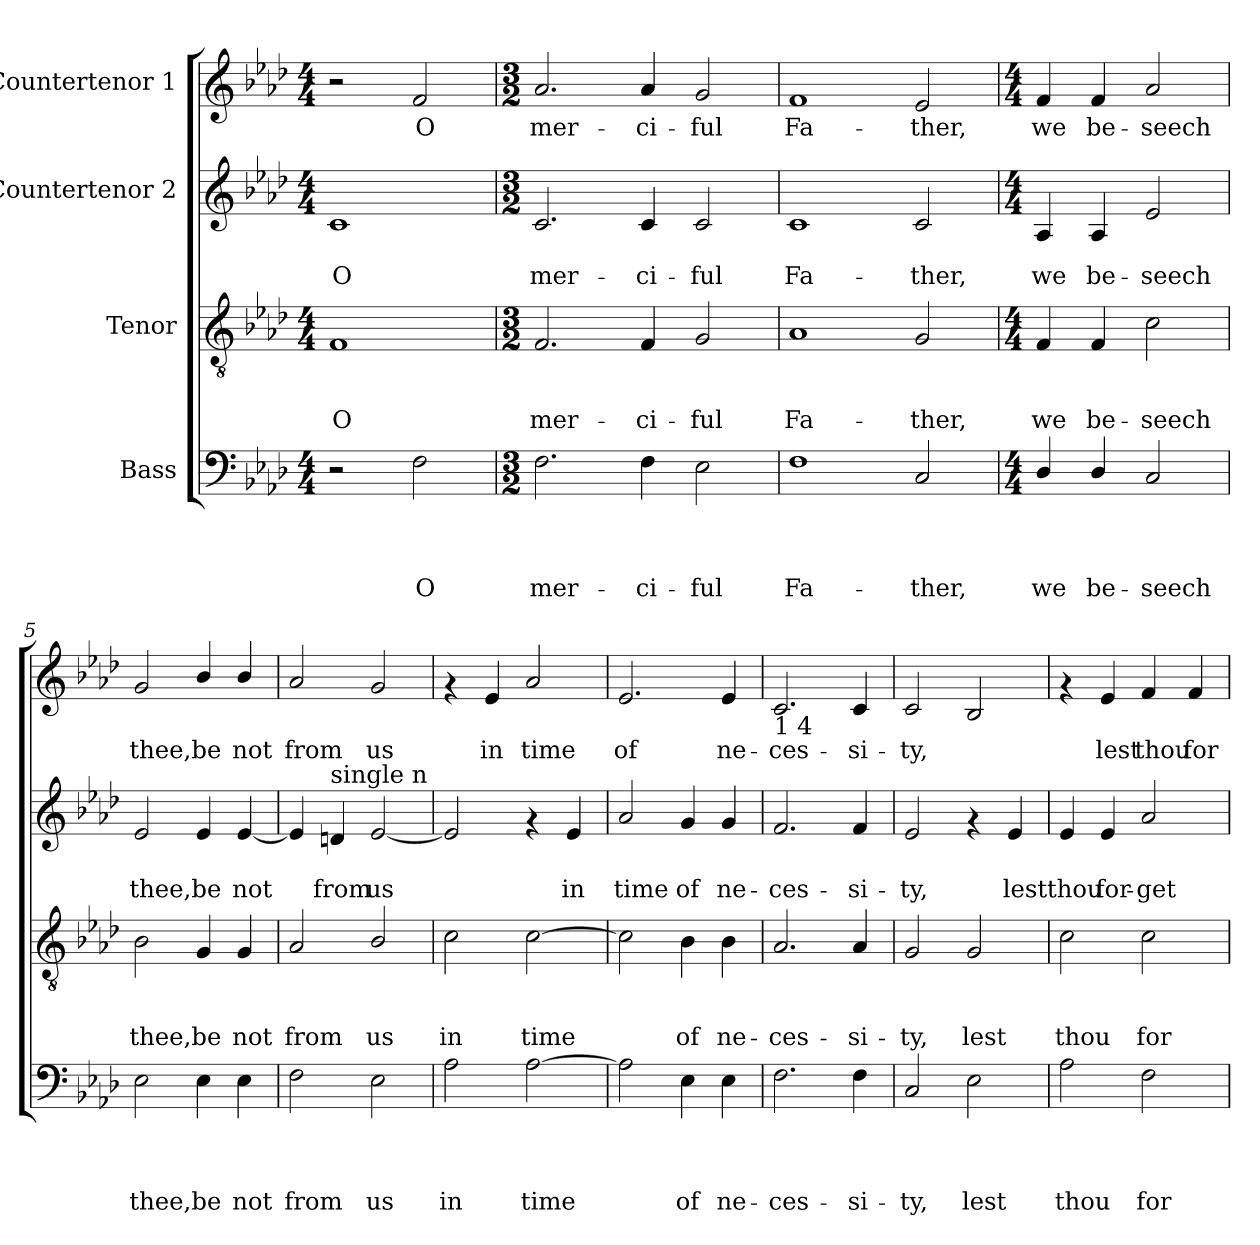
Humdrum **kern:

**kern	**text	**text	**text	**text	**kern	**text	**text	**text	**kern	**text	**text	**kern	**text
*part4	*part4	*part4	*part4	*part4	*part3	*part3	*part3	*part3	*part2	*part2	*part2	*part1	*part1
*staff4	*staff4	*staff4	*staff4	*staff4	*staff3	*staff3	*staff3	*staff3	*staff2	*staff2	*staff2	*staff1	*staff1
*I"Bass	*	*	*	*	*I"Tenor	*	*	*	*I"Countertenor 2	*	*	*I"Countertenor 1	*
*clefF4	*	*	*	*	*clefGv2	*	*	*	*clefG2	*	*	*clefG2	*
*k[b-e-a-d-]	*	*	*	*	*k[b-e-a-d-]	*	*	*	*k[b-e-a-d-]	*	*	*k[b-e-a-d-]	*
*A-:	*	*	*	*	*A-:	*	*	*	*A-:	*	*	*A-:	*
*M4/4	*	*	*	*	*M4/4	*	*	*	*M4/4	*	*	*M4/4	*
=1	=1	=1	=1	=1	=1	=1	=1	=1	=1	=1	=1	=1	=1
!	!	!	!	!	!	!	!	!LO:LY:b	!	!	!LO:LY:b	!	!
2r	.	.	.	.	1F	.	.	O	1c	.	O	2r	.
!	!	!	!	!LO:LY:b	!	!	!	!	!	!	!	!	!LO:LY:b
2F\	.	.	.	O	.	.	.	.	.	.	.	2f/	O
=2!	=2!	=2!	=2!	=2!	=2!	=2!	=2!	=2!	=2!	=2!	=2!	=2!	=2!
*M3/2	*	*	*	*	*M3/2	*	*	*	*M3/2	*	*	*M3/2	*
!	!	!	!	!LO:LY:b	!	!	!	!LO:LY:b	!	!	!LO:LY:b	!	!LO:LY:b
2.F\	.	.	.	mer-	2.F/	.	.	mer-	2.c/	.	mer-	2.a-/	mer-
!	!	!	!	!LO:LY:b	!	!	!	!LO:LY:b	!	!	!LO:LY:b	!	!LO:LY:b
4F\	.	.	.	-ci-	4F/	.	.	-ci-	4c/	.	-ci-	4a-/	-ci-
!	!	!	!	!LO:LY:b	!	!	!	!LO:LY:b	!	!	!LO:LY:b	!	!LO:LY:b
2E-\	.	.	.	-ful	2G/	.	.	-ful	2c/	.	-ful	2g/	-ful
=3!	=3!	=3!	=3!	=3!	=3!	=3!	=3!	=3!	=3!	=3!	=3!	=3!	=3!
!	!	!	!	!LO:LY:b	!	!	!	!LO:LY:b	!	!	!LO:LY:b	!	!LO:LY:b
1F	.	.	.	Fa-	1A-	.	.	Fa-	1c	.	Fa-	1f	Fa-
!	!	!	!	!LO:LY:b	!	!	!	!LO:LY:b	!	!	!LO:LY:b	!	!LO:LY:b
2C/	.	.	.	-ther,	2G/	.	.	-ther,	2c/	.	-ther,	2e-/	-ther,
!!LO:LB:g=z
=4!	=4!	=4!	=4!	=4!	=4!	=4!	=4!	=4!	=4!	=4!	=4!	=4!	=4!
*M4/4	*	*	*	*	*M4/4	*	*	*	*M4/4	*	*	*M4/4	*
!	!	!	!	!LO:LY:b	!	!	!	!LO:LY:b	!	!	!LO:LY:b	!	!LO:LY:b
4D-/	.	.	.	we	4F/	.	.	we	4A-/	.	we	4f/	we
!	!	!	!	!LO:LY:b	!	!	!	!LO:LY:b	!	!	!LO:LY:b	!	!LO:LY:b
4D-/	.	.	.	be-	4F/	.	.	be-	4A-/	.	be-	4f/	be-
!	!	!	!	!LO:LY:b	!	!	!	!LO:LY:b	!	!	!LO:LY:b	!	!LO:LY:b
2C/	.	.	.	-seech	2c\	.	.	-seech	2e-/	.	-seech	2a-/	-seech
=5!	=5!	=5!	=5!	=5!	=5!	=5!	=5!	=5!	=5!	=5!	=5!	=5!	=5!
!	!	!	!	!LO:LY:b	!	!	!	!LO:LY:b	!	!	!LO:LY:b	!	!LO:LY:b
2E-\	.	.	.	thee,	2B-\	.	.	thee,	2e-/	.	thee,	2g/	thee,
!	!	!	!	!LO:LY:b	!	!	!	!LO:LY:b	!	!	!LO:LY:b	!	!LO:LY:b
4E-\	.	.	.	be	4G/	.	.	be	4e-/	.	be	4b-/	be
!	!	!	!	!LO:LY:b	!	!	!	!LO:LY:b	!	!	!LO:LY:b	!	!LO:LY:b
4E-\	.	.	.	not	4G/	.	.	not	[<4e-/	.	not	4b-/	not
=6!	=6!	=6!	=6!	=6!	=6!	=6!	=6!	=6!	=6!	=6!	=6!	=6!	=6!
!	!	!	!	!LO:LY:b	!	!	!	!LO:LY:b	!	!	!	!	!LO:LY:b
2F\	.	.	.	from	2A-/	.	.	from	4e-/]	.	.	2a-/	from
!	!	!	!	!	!	!	!	!	!LO:TX:a:t=single n	!	!	!	!
!	!	!	!	!	!	!	!	!	!	!	!LO:LY:b	!	!
.	.	.	.	.	.	.	.	.	4d/	.	from	.	.
!	!	!	!	!LO:LY:b	!	!	!	!LO:LY:b	!	!	!LO:LY:b	!	!LO:LY:b
2E-\	.	.	.	us	2B-/	.	.	us	[<2e-/	.	us	2g/	us
=7!	=7!	=7!	=7!	=7!	=7!	=7!	=7!	=7!	=7!	=7!	=7!	=7!	=7!
!	!	!	!	!LO:LY:b	!	!	!	!LO:LY:b	!	!	!	!	!
2A-\	.	.	.	in	2c\	.	.	in	2e-/]	.	.	4rf	.
!	!	!	!	!	!	!	!	!	!	!	!	!	!LO:LY:b
.	.	.	.	.	.	.	.	.	.	.	.	4e-/	in
!	!	!	!	!LO:LY:b	!	!	!	!LO:LY:b	!	!	!	!	!LO:LY:b
[>2A-\	.	.	.	time	[>2c\	.	.	time	4rf	.	.	2a-/	time
!	!	!	!	!	!	!	!	!	!	!	!LO:LY:b	!	!
.	.	.	.	.	.	.	.	.	4e-/	.	in	.	.
=8!	=8!	=8!	=8!	=8!	=8!	=8!	=8!	=8!	=8!	=8!	=8!	=8!	=8!
!	!	!	!	!	!	!	!	!	!	!	!LO:LY:b	!	!LO:LY:b
2A-\]	.	.	.	.	2c\]	.	.	.	2a-/	.	time	2.e-/	of
!	!	!	!	!LO:LY:b	!	!	!	!LO:LY:b	!	!	!LO:LY:b	!	!
4E-\	.	.	.	of	4B-\	.	.	of	4g/	.	of	.	.
!	!	!	!	!LO:LY:b	!	!	!	!LO:LY:b	!	!	!LO:LY:b	!	!LO:LY:b
4E-\	.	.	.	ne-	4B-\	.	.	ne-	4g/	.	ne-	4e-/	ne-
!!LO:PB:g=z
=9!	=9!	=9!	=9!	=9!	=9!	=9!	=9!	=9!	=9!	=9!	=9!	=9!	=9!
!	!	!	!	!	!	!	!	!	!	!	!	!LO:TX:b:t=1 4	!
!	!	!	!	!LO:LY:b	!	!	!	!LO:LY:b	!	!	!LO:LY:b	!	!LO:LY:b
2.F\	.	.	.	-ces-	2.A-/	.	.	-ces-	2.f/	.	-ces-	2.c/	-ces-
!	!	!	!	!LO:LY:b	!	!	!	!LO:LY:b	!	!	!LO:LY:b	!	!LO:LY:b
4F\	.	.	.	-si-	4A-/	.	.	-si-	4f/	.	-si-	4c/	-si-
=10!	=10!	=10!	=10!	=10!	=10!	=10!	=10!	=10!	=10!	=10!	=10!	=10!	=10!
!	!	!	!	!LO:LY:b	!	!	!	!LO:LY:b	!	!	!LO:LY:b	!	!LO:LY:b
2C/	.	.	.	-ty,	2G/	.	.	-ty,	2e-/	.	-ty,	2c/	-ty,
!	!	!	!	!LO:LY:b	!	!	!	!LO:LY:b	!	!	!	!	!
2E-\	.	.	.	lest	2G/	.	.	lest	4rf	.	.	2B-/	.
!	!	!	!	!	!	!	!	!	!	!	!LO:LY:b	!	!
.	.	.	.	.	.	.	.	.	4e-/	.	lest	.	.
=11!	=11!	=11!	=11!	=11!	=11!	=11!	=11!	=11!	=11!	=11!	=11!	=11!	=11!
!	!	!	!	!LO:LY:b	!	!	!	!LO:LY:b	!	!	!LO:LY:b	!	!
2A-\	.	.	.	thou	2c\	.	.	thou	4e-/	.	thou	4rf	.
!	!	!	!	!	!	!	!	!	!	!	!LO:LY:b	!	!LO:LY:b
.	.	.	.	.	.	.	.	.	4e-/	.	for-	4e-/	lest
!	!	!	!	!LO:LY:b	!	!	!	!LO:LY:b	!	!	!LO:LY:b	!	!LO:LY:b
2F\	.	.	.	for-	2c\	.	.	for-	2a-/	.	-get	4f/	thou
!	!	!	!	!	!	!	!	!	!	!	!	!	!LO:LY:b
.	.	.	.	.	.	.	.	.	.	.	.	4f/	for-
=!	=!	=!	=!	=!	=!	=!	=!	=!	=!	=!	=!	=!	=!
*-	*-	*-	*-	*-	*-	*-	*-	*-	*-	*-	*-	*-	*-
